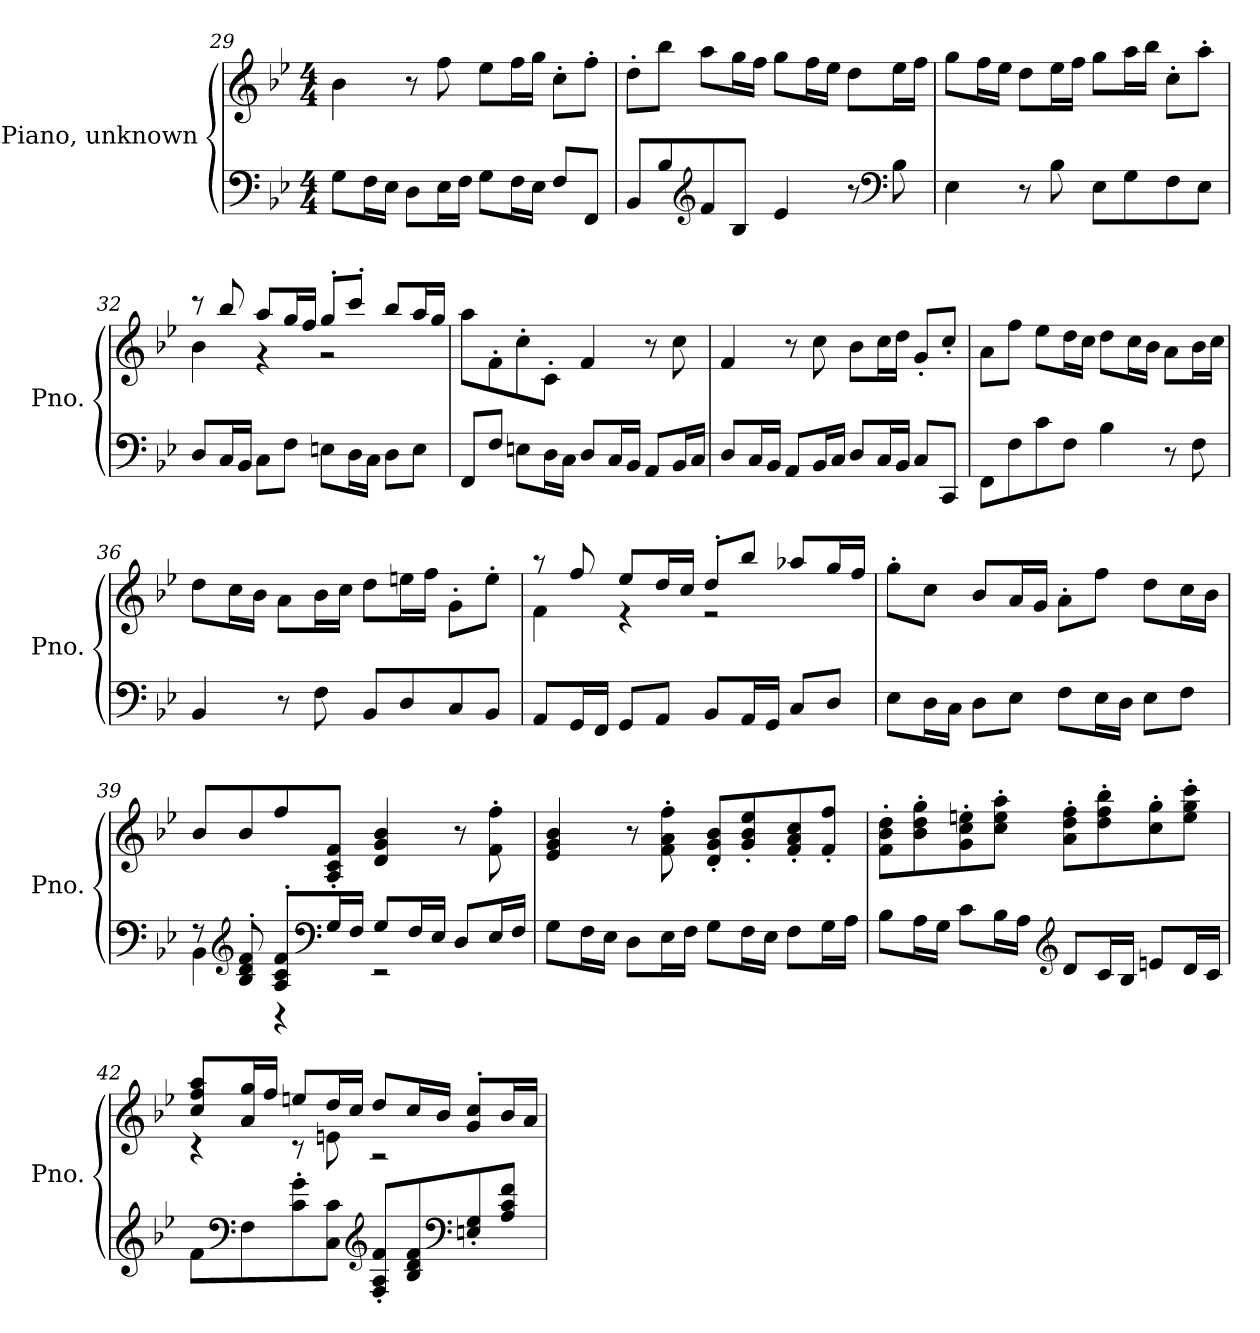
**kern	**kern
*part1	*part1
*staff2	*staff1
*I"Piano, unknown	*
*I'Pno.	*
*clefF4	*clefG2
*k[b-e-]	*k[b-e-]
*M4/4	*M4/4
=29	=29
8G\L	4b-\
16F\L	.
16E-\JJ	.
8D\L	8r
16E-\L	8ff\
16F\JJ	.
8G\L	8ee-\L
16F\L	16ff\L
16E-\JJ	16gg\JJ
8F/L	8cc'\L
8FF/J	8ff'\J
!!LO:LB:g=z
=30	=30
8BB-/L	8dd'\L
8B-/	8bb-\J
*clefG2	*
8f/	8aa\L
8B-/J	16gg\L
.	16ff\JJ
4e-/	8gg\L
.	16ff\L
.	16ee-\JJ
8r	8dd\L
*clefF4	*
8B-\	16ee-\L
.	16ff\JJ
=31	=31
4E-\	8gg\L
.	16ff\L
.	16ee-\JJ
8r	8dd\L
8B-\	16ee-\L
.	16ff\JJ
8E-\L	8gg\L
8G\	16aa\L
.	16bb-\JJ
8F\	8cc'\L
8E-\J	8aa'\J
=32	=32
*	*^
8D/L	8r	4b-\
16C/L	8bb-/	.
16BB-/JJ	.	.
8C\L	8aa/L	4r
8F\J	16gg/L	.
.	16ff/JJ	.
8En\L	8gg'/L	2r
16D\L	8ccc'/J	.
16C\JJ	.	.
8D\L	8bb-/L	.
8E\J	16aa/L	.
.	16gg/JJ	.
*	*v	*v
!!LO:LB:g=z
=33	=33
8FF/L	8aa\L
8F/J	8f'\
8En\L	8cc'\
16D\L	8c'\J
16C\JJ	.
8D/L	4f/
16C/L	.
16BB-/JJ	.
8AA/L	8r
16BB-/L	8cc\
16C/JJ	.
=34	=34
8D/L	4f/
16C/L	.
16BB-/JJ	.
8AA/L	8r
16BB-/L	8cc\
16C/JJ	.
8D/L	8b-\L
16C/L	16cc\L
16BB-/JJ	16dd\JJ
8C/L	8g'/L
8CC/J	8cc'/J
=35	=35
8FF\L	8a\L
8F\	8ff\J
8c\	8ee-\L
8F\J	16dd\L
.	16cc\JJ
4B-\	8dd\L
.	16cc\L
.	16b-\JJ
8r	8a\L
8F\	16b-\L
.	16cc\JJ
!!LO:LB:g=z
=36	=36
4BB-/	8dd\L
.	16cc\L
.	16b-\JJ
8r	8a\L
8F\	16b-\L
.	16cc\JJ
8BB-/L	8dd\L
8D/	16een\L
.	16ff\JJ
8C/	8g'\L
8BB-/J	8ee'\J
=37	=37
*	*^
8AA/L	8r	4f\
16GG/L	8ff/	.
16FF/JJ	.	.
8GG/L	8ee-/L	4r
8AA/J	16dd/L	.
.	16cc/JJ	.
8BB-/L	8dd'/L	2r
16AA/L	8bb-/J	.
16GG/JJ	.	.
8C/L	8aa-X/L	.
8D/J	16gg/L	.
.	16ff/JJ	.
*	*v	*v
=38	=38
8E-\L	8gg'\L
16D\L	8cc\J
16C\JJ	.
8D\L	8b-/L
8E-\J	16a/L
.	16g/JJ
8F\L	8a'\L
16E-\L	8ff\J
16D\JJ	.
8E-\L	8dd\L
8F\J	16cc\L
.	16b-\JJ
!!LO:LB:g=z
=39	=39
*^	*
8r	4BB-\	8b-/L
*clefG2	*	*
8B-/' 8d/' 8f/'	.	8b-/
8A/' 8c/' 8f/'L	4r	8ff/
*clefF4	*	*
16G/L	.	8A/' 8c/' 8f/'J
16F/JJ	.	.
8G/L	2r	4d/ 4g/ 4b-/
16F/L	.	.
16E-/JJ	.	.
8D/L	.	8r
16E-/L	.	8f\' 8ff\'
16F/JJ	.	.
*v	*v	*
=40	=40
8G\L	4e-/ 4g/ 4b-/
16F\L	.
16E-\JJ	.
8D\L	8r
16E-\L	8f\' 8a\' 8ff\'
16F\JJ	.
8G\L	8d/' 8g/' 8b-/'L
16F\L	8g/' 8b-/' 8ee-/'
16E-\JJ	.
8F\L	8f/' 8a/' 8cc/'
16G\L	8f/' 8ff/'J
16A\JJ	.
=41	=41
8B-\L	8f\' 8b-\' 8dd\'L
16A\L	8b-\' 8dd\' 8gg\'
16G\JJ	.
8c\L	8g\' 8cc\' 8een\'
16B-\L	8cc\' 8ee\' 8aa\'J
16A\JJ	.
*clefG2	*
8d/L	8a\' 8dd\' 8ff\'L
16c/L	8dd\' 8ff\' 8bb-\'
16B-/JJ	.
8en/L	8cc\' 8gg\'
16d/L	8ee\' 8gg\' 8ccc\'J
16c/JJ	.
!!LO:LB:g=z
=42	=42
*	*^
8f\L	8cc/ 8ff/ 8aa/L	4r
*clefF4	*	*
8F\	16a/ 16gg/L	.
.	16ff/JJ	.
8c\' 8g\'	8een/L	8r
8C\ 8c\J	16dd/L	8en\
.	16cc/JJ	.
*clefG2	*	*
8F/' 8A/' 8f/'L	8dd/L	2r
8B-/ 8d/ 8f/	16cc/L	.
.	16b-/JJ	.
*clefF4	*	*
8En/' 8G/'	8g/' 8cc/'L	.
8A/ 8c/ 8f/J	16b-/L	.
.	16a/JJ	.
*	*v	*v
=	=
*-	*-
